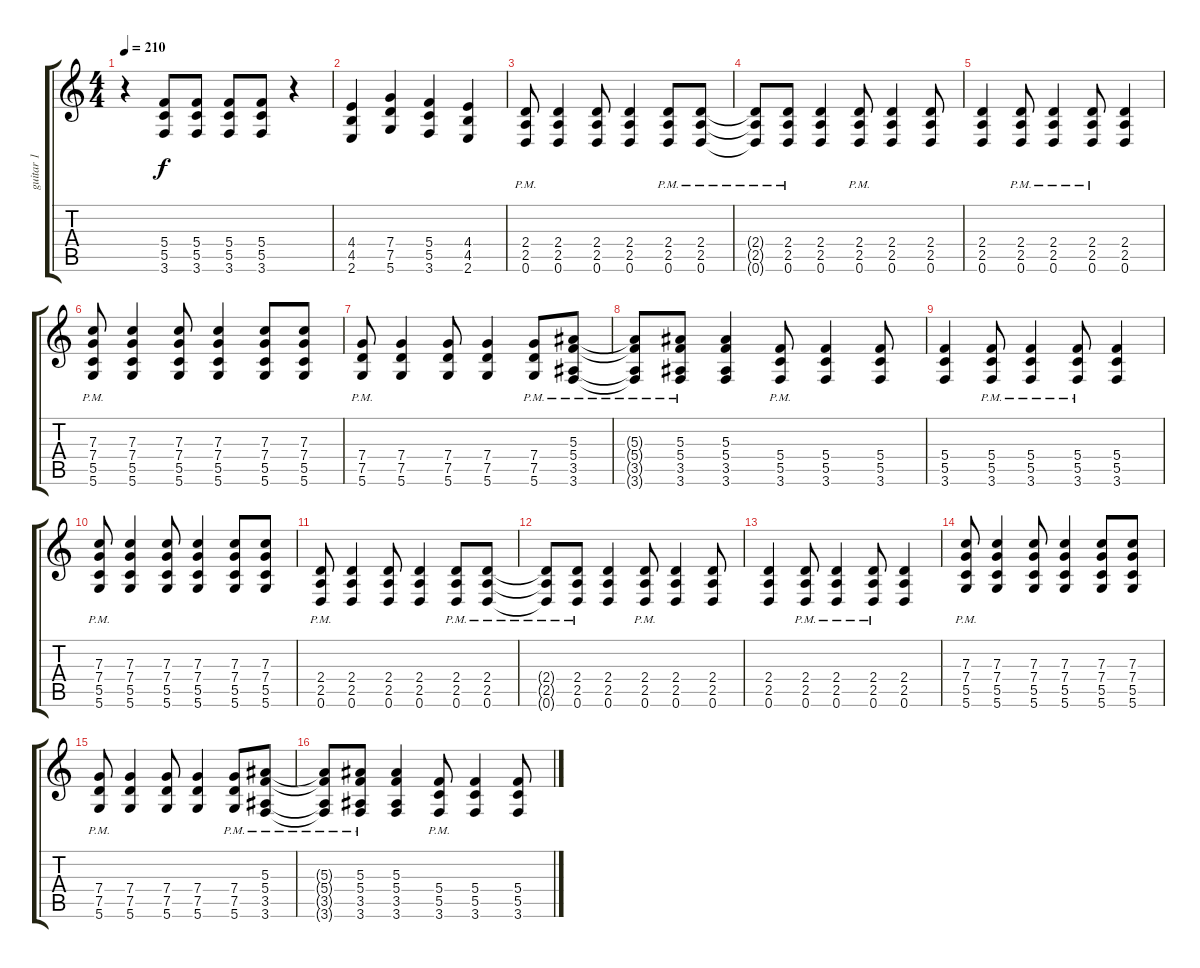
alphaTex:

\track ("guitar 1" "guitar 1") {instrument distortionguitar}
\staff {score tabs}
\tuning (D4 A3 F3 C3 G2 D2) {hide}
\ts (4 4)
\tempo 210
\clef g2
\ks c
r.4{dy f} (5.4 5.5 3.6).8 (5.4 5.5 3.6).8 (5.4 5.5 3.6).8 (5.4 5.5 3.6).8 r.4 |
(4.4 4.5 2.6).4 (7.4 7.5 5.6).4 (5.4 5.5 3.6).4 (4.4 4.5 2.6).4 |
(2.4{pm} 2.5{pm} 0.6{pm}).8 (2.4 2.5 0.6).4 (2.4 2.5 0.6).8 (2.4 2.5 0.6).4 (2.4{pm} 2.5{pm} 0.6{pm}).8 (2.4{pm} 2.5{pm} 0.6{pm}).8 |
(2.4{pm t} 2.5{pm t} 0.6{pm t}).8 (2.4{pm} 2.5{pm} 0.6{pm}).8 (2.4 2.5 0.6).4 (2.4{pm} 2.5{pm} 0.6{pm}).8 (2.4 2.5 0.6).4 (2.4 2.5 0.6).8 |
(2.4 2.5 0.6).4 (2.4{pm} 2.5{pm} 0.6{pm}).8 (2.4{pm} 2.5{pm} 0.6{pm}).4 (2.4{pm} 2.5{pm} 0.6{pm}).8 (2.4 2.5 0.6).4 |
(7.3{pm} 7.4{pm} 5.5{pm} 5.6{pm}).8 (7.3 7.4 5.5 5.6).4 (7.3 7.4 5.5 5.6).8 (7.3 7.4 5.5 5.6).4 (7.3 7.4 5.5 5.6).8 (7.3 7.4 5.5 5.6).8 |
(7.4{pm} 7.5{pm} 5.6{pm}).8 (7.4 7.5 5.6).4 (7.4 7.5 5.6).8 (7.4 7.5 5.6).4 (7.4{pm} 7.5{pm} 5.6{pm}).8 (5.3{pm} 5.4{pm} 3.5{pm} 3.6{pm}).8 |
(5.3{pm t} 5.4{pm t} 3.5{pm t} 3.6{pm t}).8 (5.3{pm} 5.4{pm} 3.5{pm} 3.6{pm}).8 (5.3 5.4 3.5 3.6).4 (5.4{pm} 5.5{pm} 3.6{pm}).8 (5.4 5.5 3.6).4 (5.4 5.5 3.6).8 |
(5.4 5.5 3.6).4 (5.4{pm} 5.5{pm} 3.6{pm}).8 (5.4{pm} 5.5{pm} 3.6{pm}).4 (5.4{pm} 5.5{pm} 3.6{pm}).8 (5.4 5.5 3.6).4 |
(7.3{pm} 7.4{pm} 5.5{pm} 5.6{pm}).8 (7.3 7.4 5.5 5.6).4 (7.3 7.4 5.5 5.6).8 (7.3 7.4 5.5 5.6).4 (7.3 7.4 5.5 5.6).8 (7.3 7.4 5.5 5.6).8 |
(2.4{pm} 2.5{pm} 0.6{pm}).8 (2.4 2.5 0.6).4 (2.4 2.5 0.6).8 (2.4 2.5 0.6).4 (2.4{pm} 2.5{pm} 0.6{pm}).8 (2.4{pm} 2.5{pm} 0.6{pm}).8 |
(2.4{pm t} 2.5{pm t} 0.6{pm t}).8 (2.4{pm} 2.5{pm} 0.6{pm}).8 (2.4 2.5 0.6).4 (2.4{pm} 2.5{pm} 0.6{pm}).8 (2.4 2.5 0.6).4 (2.4 2.5 0.6).8 |
(2.4 2.5 0.6).4 (2.4{pm} 2.5{pm} 0.6{pm}).8 (2.4{pm} 2.5{pm} 0.6{pm}).4 (2.4{pm} 2.5{pm} 0.6{pm}).8 (2.4 2.5 0.6).4 |
(7.3{pm} 7.4{pm} 5.5{pm} 5.6{pm}).8 (7.3 7.4 5.5 5.6).4 (7.3 7.4 5.5 5.6).8 (7.3 7.4 5.5 5.6).4 (7.3 7.4 5.5 5.6).8 (7.3 7.4 5.5 5.6).8 |
(7.4{pm} 7.5{pm} 5.6{pm}).8 (7.4 7.5 5.6).4 (7.4 7.5 5.6).8 (7.4 7.5 5.6).4 (7.4{pm} 7.5{pm} 5.6{pm}).8 (5.3{pm} 5.4{pm} 3.5{pm} 3.6{pm}).8 |
(5.3{pm t} 5.4{pm t} 3.5{pm t} 3.6{pm t}).8 (5.3{pm} 5.4{pm} 3.5{pm} 3.6{pm}).8 (5.3 5.4 3.5 3.6).4 (5.4{pm} 5.5{pm} 3.6{pm}).8 (5.4 5.5 3.6).4 (5.4 5.5 3.6).8
